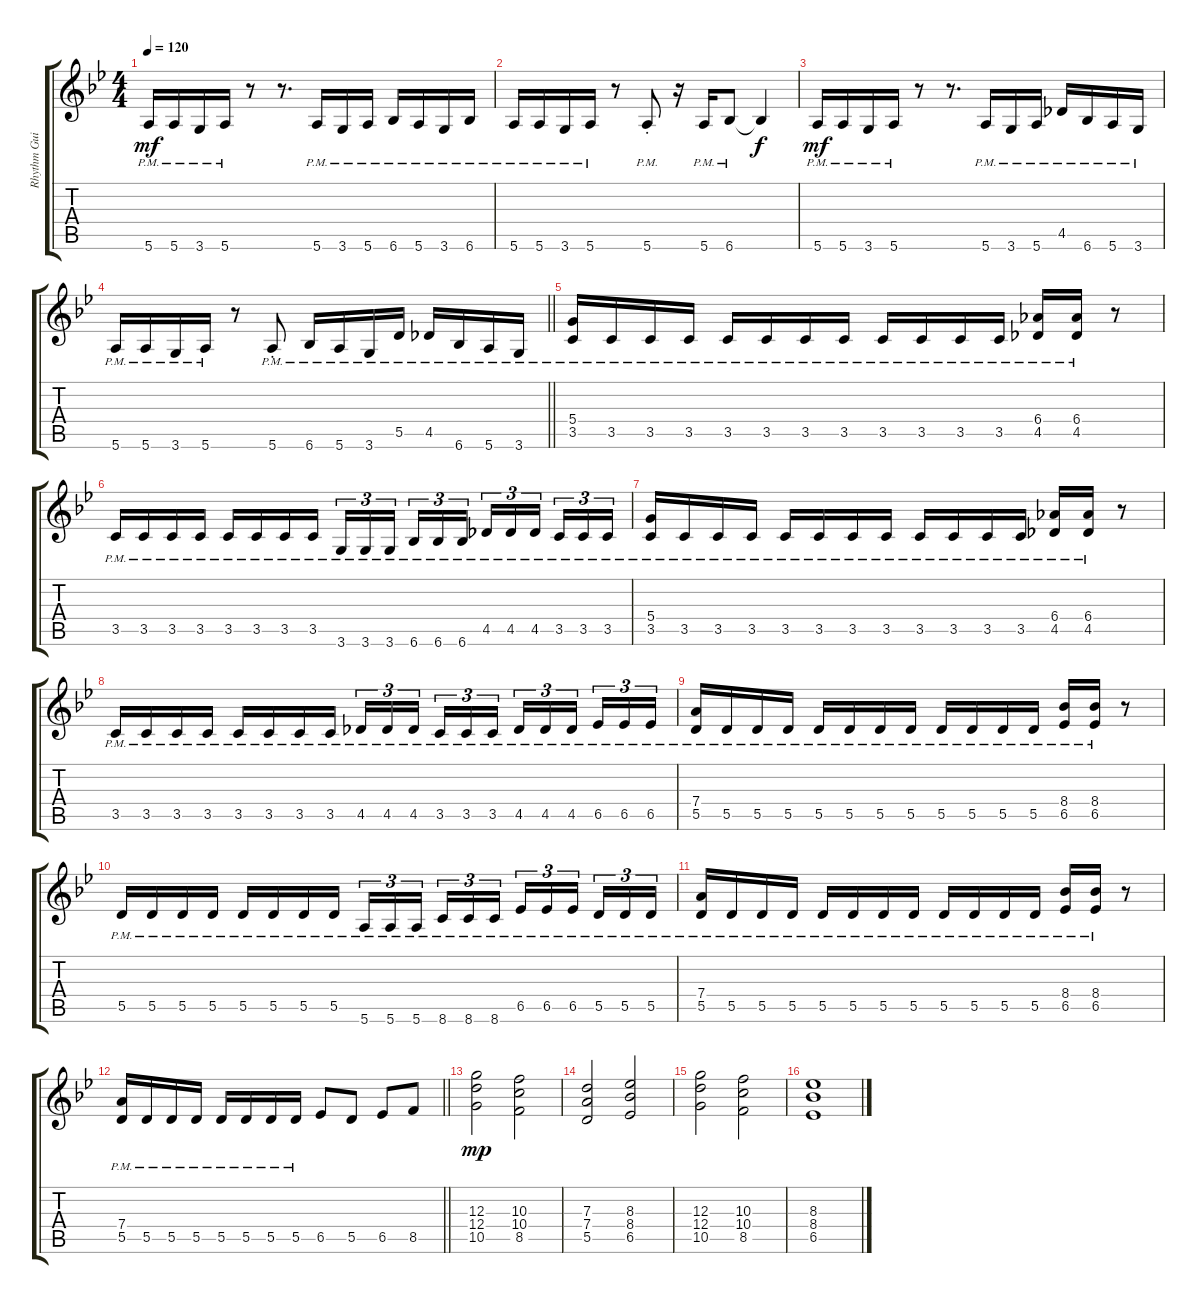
\track ("Rhythm Guitar A" "Rhythm Gui") {instrument distortionguitar}
\staff {score tabs}
\tuning (E4 B3 G3 D3 A2 E2) {hide}
\ts (4 4)
\tempo 120
\clef g2
\ks gminor
5.6{pm}.16{dy mf} 5.6{pm}.16 3.6{pm}.16 5.6{pm}.16 r.8 r.8{d} 5.6{pm}.16 3.6{pm}.16 5.6{pm}.16 6.6{pm}.16 5.6{pm}.16 3.6{pm}.16 6.6{pm}.16 |
5.6{pm}.16 5.6{pm}.16 3.6{pm}.16 5.6{pm}.16 r.8 5.6{pm st}.8 r.16 5.6{pm}.16 6.6{pm}.8 6.6{t}.4{dy f} |
5.6{pm}.16{dy mf} 5.6{pm}.16 3.6{pm}.16 5.6{pm}.16 r.8 r.8{d} 5.6{pm}.16 3.6{pm}.16 5.6{pm}.16 4.5{pm}.16 6.6{pm}.16 5.6{pm}.16 3.6{pm}.16 |
\barLineRight lightlight
5.6{pm}.16 5.6{pm}.16 3.6{pm}.16 5.6{pm}.16 r.8 5.6{pm st}.8 6.6{pm}.16 5.6{pm}.16 3.6{pm}.16 5.5{pm}.16 4.5{pm}.16 6.6{pm}.16 5.6{pm}.16 3.6{pm}.16 |
\section ("" "")
(5.4{pm} 3.5{pm}).16 3.5{pm}.16 3.5{pm}.16 3.5{pm}.16 3.5{pm}.16 3.5{pm}.16 3.5{pm}.16 3.5{pm}.16 3.5{pm}.16 3.5{pm}.16 3.5{pm}.16 3.5{pm}.16 (6.4{pm} 4.5{pm}).16 (6.4{pm} 4.5{pm}).16 r.8 |
3.5{pm}.16 3.5{pm}.16 3.5{pm}.16 3.5{pm}.16 3.5{pm}.16 3.5{pm}.16 3.5{pm}.16 3.5{pm}.16 3.6{pm}.16{tu (3 2)} 3.6{pm}.16{tu (3 2)} 3.6{pm}.16{tu (3 2) beam splitsecondary} 6.6{pm}.16{tu (3 2)} 6.6{pm}.16{tu (3 2)} 6.6{pm}.16{tu (3 2)} 4.5{pm}.16{tu (3 2)} 4.5{pm}.16{tu (3 2)} 4.5{pm}.16{tu (3 2) beam splitsecondary} 3.5{pm}.16{tu (3 2)} 3.5{pm}.16{tu (3 2)} 3.5{pm}.16{tu (3 2)} |
(5.4{pm} 3.5{pm}).16 3.5{pm}.16 3.5{pm}.16 3.5{pm}.16 3.5{pm}.16 3.5{pm}.16 3.5{pm}.16 3.5{pm}.16 3.5{pm}.16 3.5{pm}.16 3.5{pm}.16 3.5{pm}.16 (6.4{pm} 4.5{pm}).16 (6.4{pm} 4.5{pm}).16 r.8 |
3.5{pm}.16 3.5{pm}.16 3.5{pm}.16 3.5{pm}.16 3.5{pm}.16 3.5{pm}.16 3.5{pm}.16 3.5{pm}.16 4.5{pm}.16{tu (3 2)} 4.5{pm}.16{tu (3 2)} 4.5{pm}.16{tu (3 2) beam splitsecondary} 3.5{pm}.16{tu (3 2)} 3.5{pm}.16{tu (3 2)} 3.5{pm}.16{tu (3 2)} 4.5{pm}.16{tu (3 2)} 4.5{pm}.16{tu (3 2)} 4.5{pm}.16{tu (3 2) beam splitsecondary} 6.5{pm}.16{tu (3 2)} 6.5{pm}.16{tu (3 2)} 6.5{pm}.16{tu (3 2)} |
(7.4{pm} 5.5{pm}).16 5.5{pm}.16 5.5{pm}.16 5.5{pm}.16 5.5{pm}.16 5.5{pm}.16 5.5{pm}.16 5.5{pm}.16 5.5{pm}.16 5.5{pm}.16 5.5{pm}.16 5.5{pm}.16 (8.4{pm} 6.5{pm}).16 (8.4{pm} 6.5{pm}).16 r.8 |
5.5{pm}.16 5.5{pm}.16 5.5{pm}.16 5.5{pm}.16 5.5{pm}.16 5.5{pm}.16 5.5{pm}.16 5.5{pm}.16 5.6{pm}.16{tu (3 2)} 5.6{pm}.16{tu (3 2)} 5.6{pm}.16{tu (3 2) beam splitsecondary} 8.6{pm}.16{tu (3 2)} 8.6{pm}.16{tu (3 2)} 8.6{pm}.16{tu (3 2)} 6.5{pm}.16{tu (3 2)} 6.5{pm}.16{tu (3 2)} 6.5{pm}.16{tu (3 2) beam splitsecondary} 5.5{pm}.16{tu (3 2)} 5.5{pm}.16{tu (3 2)} 5.5{pm}.16{tu (3 2)} |
(7.4{pm} 5.5{pm}).16 5.5{pm}.16 5.5{pm}.16 5.5{pm}.16 5.5{pm}.16 5.5{pm}.16 5.5{pm}.16 5.5{pm}.16 5.5{pm}.16 5.5{pm}.16 5.5{pm}.16 5.5{pm}.16 (8.4{pm} 6.5{pm}).16 (8.4{pm} 6.5{pm}).16 r.8 |
\barLineRight lightlight
(7.4{pm} 5.5{pm}).16 5.5{pm}.16 5.5{pm}.16 5.5{pm}.16 5.5{pm}.16 5.5{pm}.16 5.5{pm}.16 5.5{pm}.16 6.5.8 5.5.8 6.5.8 8.5.8 |
\section ("" "")
(12.3 12.4 10.5).2{dy mp} (10.3 10.4 8.5).2 |
(7.3 7.4 5.5).2 (8.3 8.4 6.5).2 |
(12.3 12.4 10.5).2 (10.3 10.4 8.5).2 |
(8.3 8.4 6.5).1
